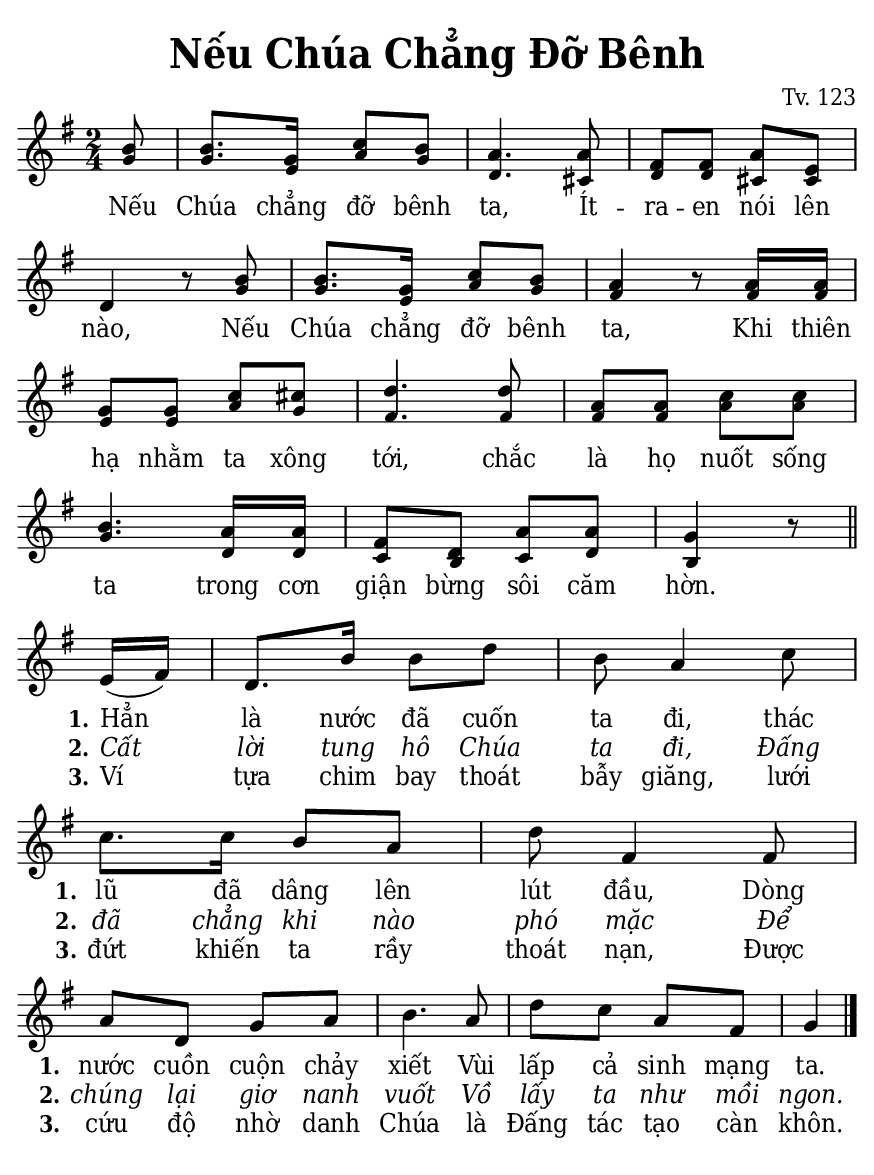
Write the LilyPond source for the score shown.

% Cài đặt chung\
\version "2.22.1"
\include "english.ly"

\header {
  title = \markup { \fontsize #1 "Nếu Chúa Chẳng Đỡ Bênh" }
  composer = "Tv. 123"
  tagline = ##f
}

% Nhạc phiên khúc
nhacPhienKhucSop = \relative c'' {
  \partial 8 b8 |
  b8. g16 c8 b |
  a4. a8 |
  fs fs a e |
  d4 r8 b' |
  b8. g16 c8 b |
  a4 r8 a16 a |
  g8 g c cs |
  d4. d8 |
  a8 a c c |
  b4. a16 a |
  fs8 d a' a |
  g4 r8 \bar "||" \break
  
  e16 (fs) |
  d8. b'16 b8 d |
  b a4 c8 |
  c8. c16 b8 a |
  d fs,4 fs8 |
  a d, g a |
  b4. a8 |
  d c a fs |
  g4 \bar "|."
}

nhacPhienKhucAlto = \relative c'' {
  g8 |
  g8. e16 a8 g |
  d4. cs8 |
  d d cs cs |
  d4 r8 g |
  g8. e16 a8 g |
  fs4 r8 fs16 fs |
  e8 e a g |
  fs4. fs8 |
  fs fs a a |
  g4. d16 d |
  c8 b c d |
  b4 r8
}

% Lời phiên khúc
loiPhienKhucSop = \lyrics {
  %\set stanza = "ĐK:"
  Nếu Chúa chẳng đỡ bênh ta,
  Ít -- ra -- en nói lên nào,
  Nếu Chúa chẳng đỡ bênh ta,
  Khi thiên hạ nhằm ta xông tới,
  chắc là họ nuốt sống ta
  trong cơn giận bừng sôi căm hờn.
  <<
    {
      \set stanza = "1."
      Hẳn là nước đã cuốn ta đi,
      thác lũ đã dâng lên lút đầu,
      Dòng nước cuồn cuộn chảy xiết
      Vùi lấp cả sinh mạng ta.
    }
    \new Lyrics {
	    \set associatedVoice = "beSop"
	    \set stanza = "2."
      \override Lyrics.LyricText.font-shape = #'italic
	    Cất lời tung hô Chúa ta đi,
	    Đấng đã chẳng khi nào phó mặc
	    Để chúng lại giơ nanh vuốt
	    Vồ lấy ta như mồi ngon.
    }
    \new Lyrics {
	    \set associatedVoice = "beSop"
	    \set stanza = "3."
	    Ví tựa chim bay thoát bẫy giăng,
	    lưới đứt khiến ta rầy thoát nạn,
	    Được cứu độ nhờ danh Chúa
	    là Đấng tác tạo càn khôn.
    }
  >>
}

% Dàn trang
\paper {
  #(set-paper-size "a5")
  top-margin = 3\mm
  bottom-margin = 3\mm
  left-margin = 3\mm
  right-margin = 3\mm
  indent = #0
  #(define fonts
	 (make-pango-font-tree "Deja Vu Serif Condensed"
	 		       "Deja Vu Serif Condensed"
			       "Deja Vu Serif Condensed"
			       (/ 20 20)))
  print-page-number = ##f
  system-system-spacing = #'((basic-distance . 0.1) (padding . 2))
  page-count = 1
}

TongNhip = {
  \key g \major \time 2/4
  \set Timing.beamExceptions = #'()
  \set Timing.baseMoment = #(ly:make-moment 1/4)
}

% mã nguồn cho những chức năng chưa hỗ trợ trong phiên bản lilypond hiện tại
% cung cấp bởi cộng đồng lilypond khi gửi email đến lilypond-user@gnu.org
% Đổi kích thước nốt cho bè phụ
notBePhu =
#(define-music-function (font-size music) (number? ly:music?)
   (for-some-music
     (lambda (m)
       (if (music-is-of-type? m 'rhythmic-event)
           (begin
             (set! (ly:music-property m 'tweaks)
                   (cons `(font-size . ,font-size)
                         (ly:music-property m 'tweaks)))
             #t)
           #f))
     music)
   music)

% in số phiên khúc trên mỗi dòng
#(define (add-grob-definition grob-name grob-entry)
    (set! all-grob-descriptions
          (cons ((@@ (lily) completize-grob-entry)
                 (cons grob-name grob-entry))
                all-grob-descriptions)))

#(add-grob-definition
   'StanzaNumberSpanner
   `((direction . ,LEFT)
     (font-series . bold)
     (padding . 1)
     (side-axis . ,X)
     (stencil . ,ly:text-interface::print)
     (X-offset . ,ly:side-position-interface::x-aligned-side)
     (Y-extent . ,grob::always-Y-extent-from-stencil)
     (meta . ((class . Spanner)
              (interfaces . (font-interface
                             side-position-interface
                             stanza-number-interface
                             text-interface))))))

\layout {
   \context {
     \Global
     \grobdescriptions #all-grob-descriptions
   }
   \context {
     \Score
     \remove Stanza_number_align_engraver
     \consists
       #(lambda (context)
          (let ((texts '())
                (syllables '()))
            (make-engraver
             (acknowledgers
              ((stanza-number-interface engraver grob source-engraver)
                 (set! texts (cons grob texts)))
              ((lyric-syllable-interface engraver grob source-engraver)
                 (set! syllables (cons grob syllables))))
             ((stop-translation-timestep engraver)
                (for-each
                 (lambda (text)
                   (for-each
                    (lambda (syllable)
                      (ly:pointer-group-interface::add-grob text
'side-support-elements syllable))
                    syllables))
                 texts)
                (set! syllables '())))))
   }
   \context {
     \Lyrics
     \remove Stanza_number_engraver
     \consists
       #(lambda (context)
          (let ((text #f)
                (last-stanza #f))
            (make-engraver
             ((process-music engraver)
                (let ((stanza (ly:context-property context 'stanza #f)))
                  (if (and stanza (not (equal? stanza last-stanza)))
                      (let ((column (ly:context-property context
'currentCommandColumn)))
                        (set! last-stanza stanza)
                        (if text
                            (ly:spanner-set-bound! text RIGHT column))

                        (set! text (ly:engraver-make-grob engraver
'StanzaNumberSpanner '()))
                        (ly:grob-set-property! text 'text stanza)
                        (ly:spanner-set-bound! text LEFT column)))))
             ((finalize engraver)
                (if text
                    (let ((column (ly:context-property context
'currentCommandColumn)))
                      (ly:spanner-set-bound! text RIGHT column)))))))
     \override StanzaNumberSpanner.horizon-padding = 10000
   }
}
% kết thúc mã nguồn

\score {
  \new ChoirStaff <<
    \new Staff \with {
        \consists "Merge_rests_engraver"
        printPartCombineTexts = ##f
      }
      <<
      \new Voice \TongNhip \partCombine 
        \nhacPhienKhucSop
        \notBePhu -1 { \nhacPhienKhucAlto }
      \new NullVoice = beSop \nhacPhienKhucSop
      \new Lyrics \lyricsto beSop \loiPhienKhucSop
      >>
  >>
  \layout {
    \override Lyrics.LyricSpace.minimum-distance = #1.8
    \override LyricHyphen.minimum-distance = #1.5
    \override Score.BarNumber.break-visibility = ##(#f #f #f)
    \override Score.SpacingSpanner.uniform-stretching = ##t
  } 
}
